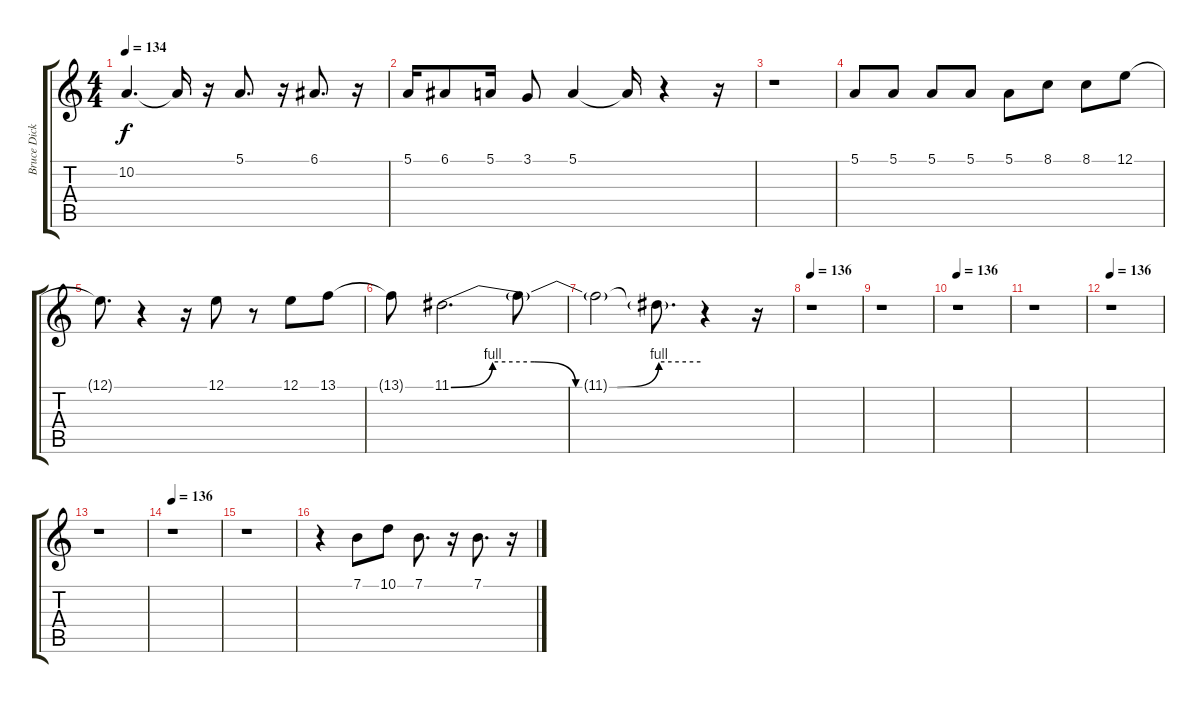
\track ("Bruce Dickinson" "Bruce Dick") {instrument lead2sawtooth}
\staff {score tabs}
\tuning (E4 B3 G3 D3 A2 E2) {hide}
\ts (4 4)
\tempo 134
\clef g2
\ks c
10.2{t}.4{d dy f} 10.2{t}.16 r.16 5.1.8{d} r.16 6.1.8{d} r.16 |
5.1.16 6.1.8 5.1.16 3.1.8 5.1.4 5.1{t}.16 r.4 r.16 |
r.1 |
5.1.8 5.1.8 5.1.8 5.1.8 5.1.8 8.1.8 8.1.8 12.1.8 |
12.1{t}.8{d} r.4 r.16 12.1.8 r.8 12.1.8 13.1.8 |
13.1{t}.8 11.1{be (custom 0 0 10 4 20 4 30 0 40 0 50 4 60 4)}.2{d} 11.1{t}.8 |
11.1{t}.2 11.1{t}.8{d} r.4 r.16 |
\tempo 136
r.1 |
r.1 |
\tempo 136
r.1 |
r.1 |
\tempo 136
r.1 |
r.1 |
\tempo 136
r.1 |
r.1 |
r.4 7.1.8 10.1.8 7.1.8{d} r.16 7.1.8{d} r.16
